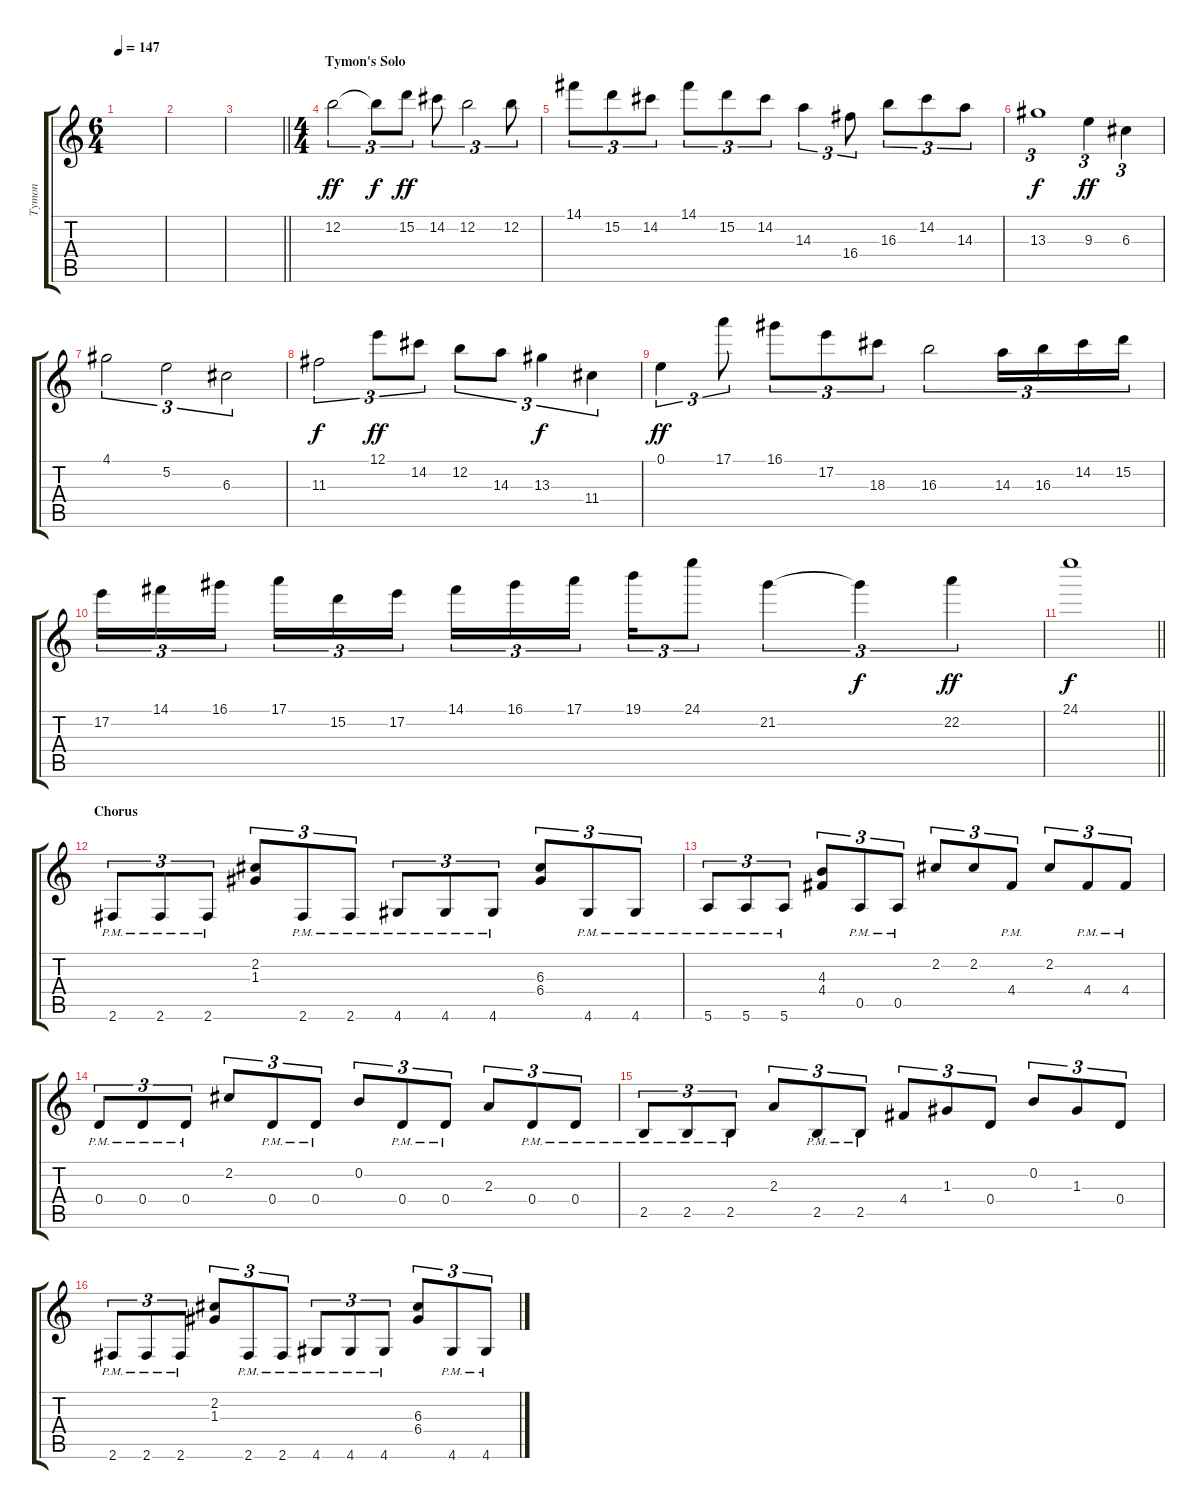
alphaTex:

\track ("Tymon" "Tymon") {instrument distortionguitar}
\staff {score tabs}
\tuning (E4 B3 G3 D3 A2 E2) {hide}
\ts (6 4)
\tempo 147
\clef g2
\ks c
|
|
\barLineRight lightlight
|
\ts (4 4)
\section ("" "Tymon's Solo")
12.2.2{tu (3 2) dy ff instrument distortionguitar} 12.2{t}.8{tu (3 2) dy f} 15.2.8{tu (3 2) dy ff} 14.2.8{tu (3 2)} 12.2.2{tu (3 2)} 12.2.8{tu (3 2)} |
14.1.8{tu (3 2)} 15.2.8{tu (3 2)} 14.2.8{tu (3 2)} 14.1.8{tu (3 2)} 15.2.8{tu (3 2)} 14.2.8{tu (3 2)} 14.3.4{tu (3 2)} 16.4.8{tu (3 2)} 16.3.8{tu (3 2)} 14.2.8{tu (3 2)} 14.3.8{tu (3 2)} |
13.3.1{tu (3 2) dy f} 9.3.4{tu (3 2) dy ff} 6.3.4{tu (3 2)} |
4.1.2{tu (3 2)} 5.2.2{tu (3 2)} 6.3.2{tu (3 2)} |
11.3.2{tu (3 2) dy f} 12.1.8{tu (3 2) dy ff} 14.2.8{tu (3 2)} 12.2.8{tu (3 2)} 14.3.8{tu (3 2)} 13.3.4{tu (3 2) dy f} 11.4.4{tu (3 2)} |
0.1.4{tu (3 2) dy ff} 17.1.8{tu (3 2)} 16.1.8{tu (3 2)} 17.2.8{tu (3 2)} 18.3.8{tu (3 2)} 16.3.2{tu (3 2)} 14.3.16{tu (3 2)} 16.3.16{tu (3 2)} 14.2.16{tu (3 2)} 15.2.16{tu (3 2)} |
17.2.16{tu (3 2)} 14.1.16{tu (3 2)} 16.1.16{tu (3 2) beam splitsecondary} 17.1.16{tu (3 2)} 15.2.16{tu (3 2)} 17.2.16{tu (3 2)} 14.1.16{tu (3 2)} 16.1.16{tu (3 2)} 17.1.16{tu (3 2) beam splitsecondary} 19.1.16{tu (3 2)} 24.1.8{tu (3 2)} 21.2.4{tu (3 2)} 21.2{t}.4{tu (3 2) dy f} 22.2.4{tu (3 2) dy ff} |
\barLineRight lightlight
24.1.1{dy f} |
\section ("" "Chorus")
2.6{pm}.8{tu (3 2)} 2.6{pm}.8{tu (3 2)} 2.6{pm}.8{tu (3 2)} (2.2 1.3).8{tu (3 2)} 2.6{pm}.8{tu (3 2)} 2.6{pm}.8{tu (3 2)} 4.6{pm}.8{tu (3 2)} 4.6{pm}.8{tu (3 2)} 4.6{pm}.8{tu (3 2)} (6.3 6.4).8{tu (3 2)} 4.6{pm}.8{tu (3 2)} 4.6{pm}.8{tu (3 2)} |
5.6{pm}.8{tu (3 2)} 5.6{pm}.8{tu (3 2)} 5.6{pm}.8{tu (3 2)} (4.3 4.4).8{tu (3 2)} 0.5{pm}.8{tu (3 2)} 0.5{pm}.8{tu (3 2)} 2.2.8{tu (3 2)} 2.2.8{tu (3 2)} 4.4{pm}.8{tu (3 2)} 2.2.8{tu (3 2)} 4.4{pm}.8{tu (3 2)} 4.4{pm}.8{tu (3 2)} |
0.4{pm}.8{tu (3 2)} 0.4{pm}.8{tu (3 2)} 0.4{pm}.8{tu (3 2)} 2.2.8{tu (3 2)} 0.4{pm}.8{tu (3 2)} 0.4{pm}.8{tu (3 2)} 0.2.8{tu (3 2)} 0.4{pm}.8{tu (3 2)} 0.4{pm}.8{tu (3 2)} 2.3.8{tu (3 2)} 0.4{pm}.8{tu (3 2)} 0.4{pm}.8{tu (3 2)} |
2.5{pm}.8{tu (3 2)} 2.5{pm}.8{tu (3 2)} 2.5{pm}.8{tu (3 2)} 2.3.8{tu (3 2)} 2.5{pm}.8{tu (3 2)} 2.5{pm}.8{tu (3 2)} 4.4.8{tu (3 2)} 1.3.8{tu (3 2)} 0.4.8{tu (3 2)} 0.2.8{tu (3 2)} 1.3.8{tu (3 2)} 0.4.8{tu (3 2)} |
2.6{pm}.8{tu (3 2)} 2.6{pm}.8{tu (3 2)} 2.6{pm}.8{tu (3 2)} (2.2 1.3).8{tu (3 2)} 2.6{pm}.8{tu (3 2)} 2.6{pm}.8{tu (3 2)} 4.6{pm}.8{tu (3 2)} 4.6{pm}.8{tu (3 2)} 4.6{pm}.8{tu (3 2)} (6.3 6.4).8{tu (3 2)} 4.6{pm}.8{tu (3 2)} 4.6{pm}.8{tu (3 2)}
